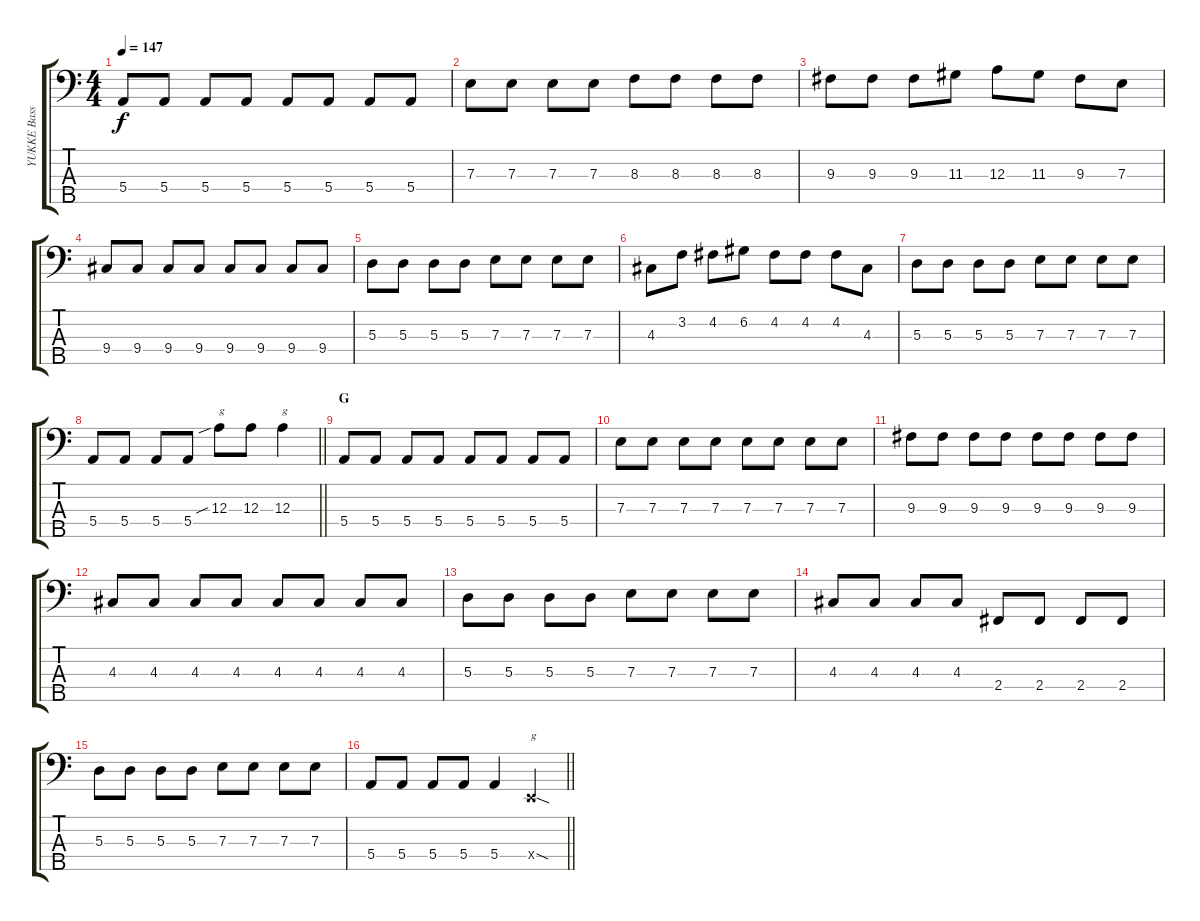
\track ("YUKKE Bass" "YUKKE Bass") {instrument electricbassfinger}
\staff {score tabs}
\tuning (G2 D2 A1 E1 B0) {hide}
\ts (4 4)
\tempo 147
\clef f4
\ks c
5.4.8{dy f} 5.4.8 5.4.8 5.4.8 5.4.8 5.4.8 5.4.8 5.4.8 |
7.3.8 7.3.8 7.3.8 7.3.8 8.3.8 8.3.8 8.3.8 8.3.8 |
9.3.8 9.3.8 9.3.8 11.3.8 12.3.8 11.3.8 9.3.8 7.3.8 |
9.4.8 9.4.8 9.4.8 9.4.8 9.4.8 9.4.8 9.4.8 9.4.8 |
5.3.8 5.3.8 5.3.8 5.3.8 7.3.8 7.3.8 7.3.8 7.3.8 |
4.3.8 3.2.8 4.2.8 6.2.8 4.2.8 4.2.8 4.2.8 4.3.8 |
5.3.8 5.3.8 5.3.8 5.3.8 7.3.8 7.3.8 7.3.8 7.3.8 |
\barLineRight lightlight
5.4.8 5.4.8 5.4.8 5.4.8 12.3{sib}.8{txt "g"} 12.3.8 12.3.4{txt "g"} |
\section ("" "G")
5.4.8 5.4.8 5.4.8 5.4.8 5.4.8 5.4.8 5.4.8 5.4.8 |
7.3.8 7.3.8 7.3.8 7.3.8 7.3.8 7.3.8 7.3.8 7.3.8 |
9.3.8 9.3.8 9.3.8 9.3.8 9.3.8 9.3.8 9.3.8 9.3.8 |
4.3.8 4.3.8 4.3.8 4.3.8 4.3.8 4.3.8 4.3.8 4.3.8 |
5.3.8 5.3.8 5.3.8 5.3.8 7.3.8 7.3.8 7.3.8 7.3.8 |
4.3.8 4.3.8 4.3.8 4.3.8 2.4.8 2.4.8 2.4.8 2.4.8 |
5.3.8 5.3.8 5.3.8 5.3.8 7.3.8 7.3.8 7.3.8 7.3.8 |
\barLineRight lightlight
5.4.8 5.4.8 5.4.8 5.4.8 5.4.4 0.4{sod x}.4{txt "g"}
